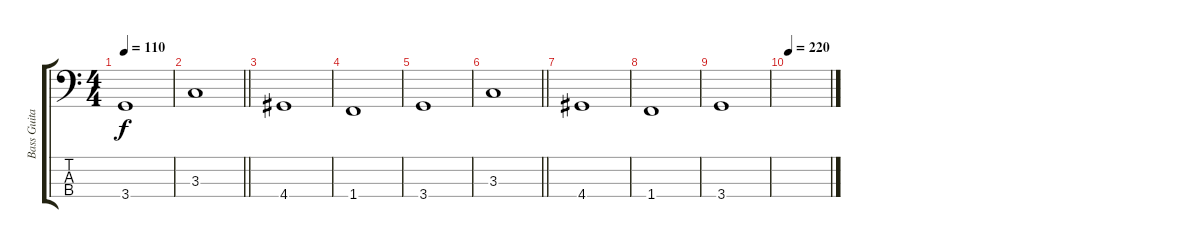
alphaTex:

\track ("Bass Guitar" "Bass Guita") {instrument electricbassfinger}
\staff {score tabs}
\tuning (G2 D2 A1 E1) {hide}
\ts (4 4)
\tempo 110
\clef f4
\ks c
3.4.1{dy f} |
\barLineRight lightlight
3.3.1 |
4.4.1 |
1.4.1 |
3.4.1 |
\barLineRight lightlight
3.3.1 |
4.4.1 |
1.4.1 |
3.4.1 |
\tempo 220
